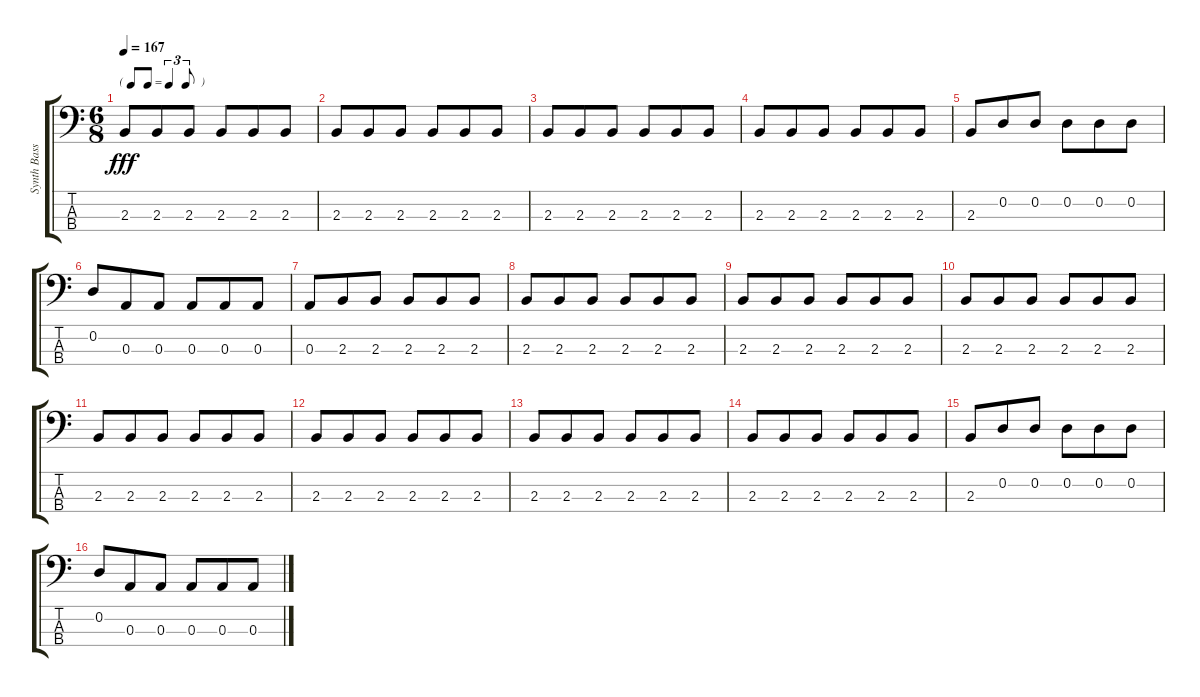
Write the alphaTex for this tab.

\track ("Synth Bass 2 RC" "Synth Bass") {instrument synthbass2}
\staff {score tabs}
\tuning (G2 D2 A1 E1) {hide}
\ts (6 8)
\tf triplet8th
\tempo 167
\clef f4
\ks c
2.3.8{dy fff} 2.3.8 2.3.8 2.3.8 2.3.8 2.3.8 |
2.3.8 2.3.8 2.3.8 2.3.8 2.3.8 2.3.8 |
2.3.8 2.3.8 2.3.8 2.3.8 2.3.8 2.3.8 |
2.3.8 2.3.8 2.3.8 2.3.8 2.3.8 2.3.8 |
2.3.8 0.2.8 0.2.8 0.2.8 0.2.8 0.2.8 |
0.2.8 0.3.8 0.3.8 0.3.8 0.3.8 0.3.8 |
0.3.8 2.3.8 2.3.8 2.3.8 2.3.8 2.3.8 |
2.3.8 2.3.8 2.3.8 2.3.8 2.3.8 2.3.8 |
2.3.8 2.3.8 2.3.8 2.3.8 2.3.8 2.3.8 |
2.3.8 2.3.8 2.3.8 2.3.8 2.3.8 2.3.8 |
2.3.8 2.3.8 2.3.8 2.3.8 2.3.8 2.3.8 |
2.3.8 2.3.8 2.3.8 2.3.8 2.3.8 2.3.8 |
2.3.8 2.3.8 2.3.8 2.3.8 2.3.8 2.3.8 |
2.3.8 2.3.8 2.3.8 2.3.8 2.3.8 2.3.8 |
2.3.8 0.2.8 0.2.8 0.2.8 0.2.8 0.2.8 |
0.2.8 0.3.8 0.3.8 0.3.8 0.3.8 0.3.8
